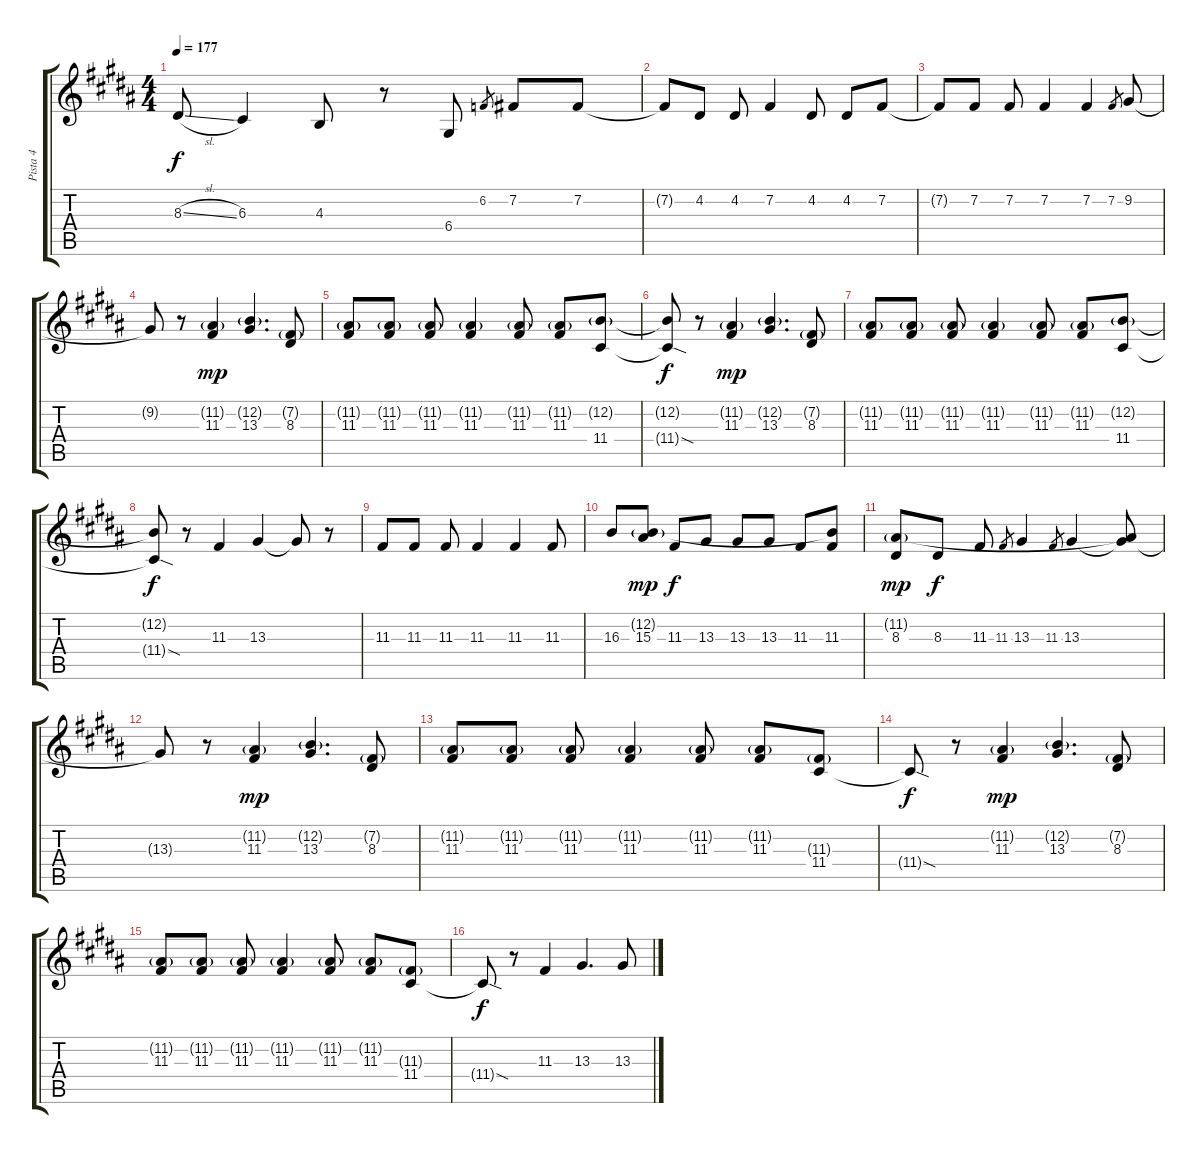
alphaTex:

\track ("Pista 4" "Pista 4") {instrument lead2sawtooth}
\staff {score tabs}
\tuning (E4 B3 G3 D3 A2 E2) {hide}
\ts (4 4)
\tempo 177
\clef g2
\ks g#minor
8.3{sl}.8{dy f} 6.3.4 4.3.8 r.8 6.4.8 6.2.8{gr} 7.2.8 7.2.8 |
7.2{t}.8 4.2.8 4.2.8 7.2.4 4.2.8 4.2.8 7.2.8 |
7.2{t}.8 7.2.8 7.2.8 7.2.4 7.2.4 7.2.8{gr} 9.2.8 |
9.2{t}.8 r.8 (11.2{g} 11.3).4{dy mp} (12.2{g} 13.3).4{d} (7.2{g} 8.3).8 |
(11.2{g} 11.3).8 (11.2{g} 11.3).8 (11.2{g} 11.3).8 (11.2{g} 11.3).4 (11.2{g} 11.3).8 (11.2{g} 11.3).8 (12.2{g} 11.4).8 |
(12.2{t} 11.4{sod t}).8{dy f} r.8 (11.2{g} 11.3).4{dy mp} (12.2{g} 13.3).4{d} (7.2{g} 8.3).8 |
(11.2{g} 11.3).8 (11.2{g} 11.3).8 (11.2{g} 11.3).8 (11.2{g} 11.3).4 (11.2{g} 11.3).8 (11.2{g} 11.3).8 (12.2{g} 11.4).8 |
(12.2{t} 11.4{sod t}).8{dy f} r.8 11.3.4 13.3.4 13.3{t}.8 r.8 |
11.3.8 11.3.8 11.3.8 11.3.4 11.3.4 11.3.8 |
16.3.8 (12.2{g} 15.3).8{dy mp} 11.3.8{dy f} 13.3.8 13.3.8 13.3.8 11.3.8 (12.2{t} 11.3).8 |
(11.2{g} 8.3).8{dy mp} 8.3.8{dy f} 11.3.8 11.3.8{gr} 13.3.4 11.3.8{gr} 13.3.4 (11.2{t} 13.3{t}).8 |
13.3{t}.8 r.8 (11.2{g} 11.3).4{dy mp} (12.2{g} 13.3).4{d} (7.2{g} 8.3).8 |
(11.2{g} 11.3).8 (11.2{g} 11.3).8 (11.2{g} 11.3).8 (11.2{g} 11.3).4 (11.2{g} 11.3).8 (11.2{g} 11.3).8 (11.3{g} 11.4).8 |
11.4{sod t}.8{dy f} r.8 (11.2{g} 11.3).4{dy mp} (12.2{g} 13.3).4{d} (7.2{g} 8.3).8 |
(11.2{g} 11.3).8 (11.2{g} 11.3).8 (11.2{g} 11.3).8 (11.2{g} 11.3).4 (11.2{g} 11.3).8 (11.2{g} 11.3).8 (11.3{g} 11.4).8 |
11.4{sod t}.8{dy f} r.8 11.3.4 13.3.4{d} 13.3.8
